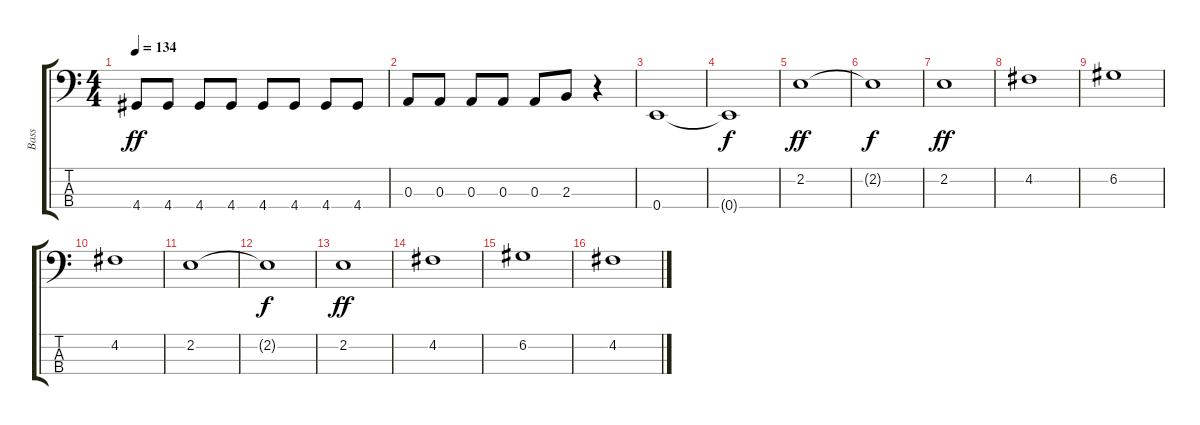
\track ("Bass" "Bass") {instrument electricbassfinger}
\staff {score tabs}
\tuning (G2 D2 A1 E1) {hide}
\ts (4 4)
\tempo 134
\clef f4
\ks c
4.4.8{dy ff} 4.4.8 4.4.8 4.4.8 4.4.8 4.4.8 4.4.8 4.4.8 |
0.3.8 0.3.8 0.3.8 0.3.8 0.3.8 2.3.8 r.4 |
0.4.1 |
0.4{t}.1{dy f} |
2.2.1{dy ff} |
2.2{t}.1{dy f} |
2.2.1{dy ff} |
4.2.1 |
6.2.1 |
4.2.1 |
2.2.1 |
2.2{t}.1{dy f} |
2.2.1{dy ff} |
4.2.1 |
6.2.1 |
4.2.1
